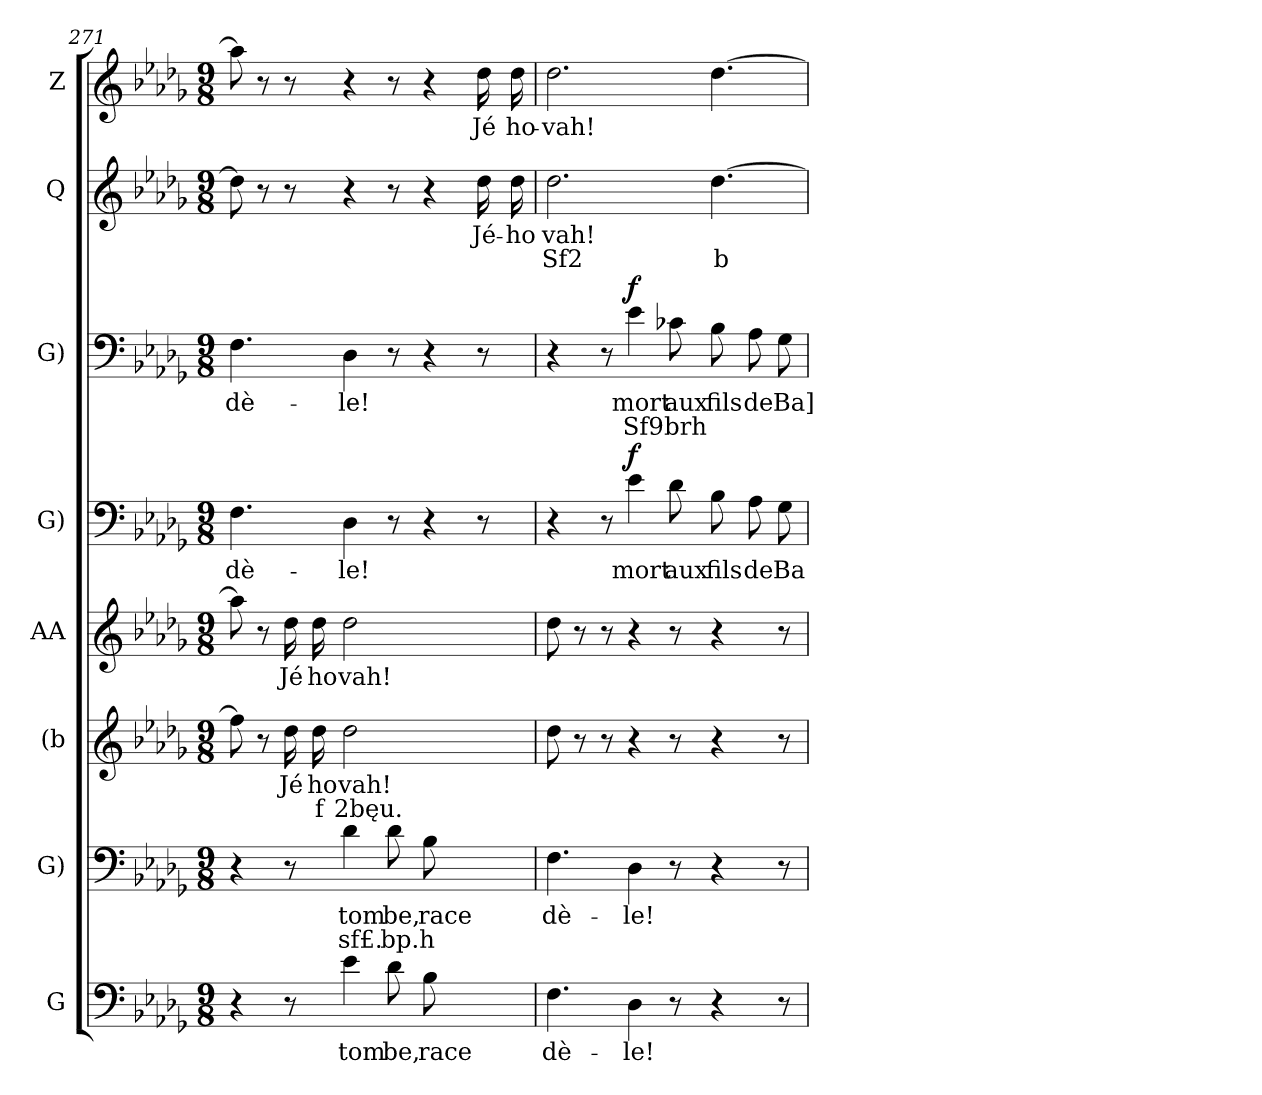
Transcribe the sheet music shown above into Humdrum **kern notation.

**kern	**text	**kern	**text	**text	**kern	**text	**text	**kern	**text	**kern	**text	**dynam	**kern	**text	**text	**dynam	**kern	**text	**text	**kern	**text
*part8	*part8	*part7	*part7	*part7	*part6	*part6	*part6	*part5	*part5	*part4	*part4	*part4	*part3	*part3	*part3	*part3	*part2	*part2	*part2	*part1	*part1
*staff8	*staff8	*staff7	*staff7	*staff7	*staff6	*staff6	*staff6	*staff5	*staff5	*staff4	*staff4	*staff4	*staff3	*staff3	*staff3	*staff3	*staff2	*staff2	*staff2	*staff1	*staff1
*I"G	*	*I"G)	*	*	*I"(b	*	*	*I"AA	*	*I"G)	*	*	*I"G)	*	*	*	*I"Q	*	*	*I"Z	*
*clefF4	*	*clefF4	*	*	*clefG2	*	*	*clefG2	*	*clefF4	*	*	*clefF4	*	*	*	*clefG2	*	*	*clefG2	*
*k[b-e-a-d-g-]	*	*k[b-e-a-d-g-]	*	*	*k[b-e-a-d-g-]	*	*	*k[b-e-a-d-g-]	*	*k[b-e-a-d-g-]	*	*	*k[b-e-a-d-g-]	*	*	*	*k[b-e-a-d-g-]	*	*	*k[b-e-a-d-g-]	*
*M9/8	*	*M9/8	*	*	*M9/8	*	*	*M9/8	*	*M9/8	*	*	*M9/8	*	*	*	*M9/8	*	*	*M9/8	*
=271	=271	=271	=271	=271	=271	=271	=271	=271	=271	=271	=271	=271	=271	=271	=271	=271	=271	=271	=271	=271	=271
4r	.	4r	.	.	8ffi\]	.	.	8aa-i\]	.	4.Fi\	dè-	.	4.Fi\	dè-	.	.	8dd-i\]	.	.	8aa-i\]	.
.	.	.	.	.	8r	.	.	8r	.	.	.	.	.	.	.	.	8r	.	.	8r	.
8r	.	8r	.	.	16dd-i\	Jé	.	16dd-i\	Jé	.	.	.	.	.	.	.	8r	.	.	8r	.
.	.	.	.	.	16dd-i\	ho	f	16dd-i\	ho	.	.	.	.	.	.	.	.	.	.	.	.
4e-i\	tom	4d-i\	tom	sf£.	2dd-i\	vah!	2bęu.	2dd-i\	vah!	4D-i\	le!	.	4D-i\	le!	.	.	4r	.	.	4r	.
8d-i\	be,	8d-i\	be,	bр.h	.	.	.	.	.	8r	.	.	8r	.	.	.	8r	.	.	8r	.
8B-i\	race	8B-i\	race	.	.	.	.	.	.	4r	.	.	4r	.	.	.	4r	.	.	4r	.
4ryy	.	4ryy	.	.	4ryy	.	.	4ryy	.	.	.	.	.	.	.	.	.	.	.	.	.
.	.	.	.	.	.	.	.	.	.	8r	.	.	8r	.	.	.	16dd-i\	Jé-	.	16dd-i\	Jé
.	.	.	.	.	.	.	.	.	.	.	.	.	.	.	.	.	16dd-i\	ho	.	16dd-i\	ho-
!!LO:PB:g=z
=272	=272	=272	=272	=272	=272	=272	=272	=272	=272	=272	=272	=272	=272	=272	=272	=272	=272	=272	=272	=272	=272
4.Fi\	dè-	4.Fi\	dè-	.	8dd-i\	.	.	8dd-i\	.	4r	.	.	4r	.	.	.	2.dd-i\	vah!	Sf2	2.dd-i\	vah!
.	.	.	.	.	8r	.	.	8r	.	.	.	.	.	.	.	.	.	.	.	.	.
.	.	.	.	.	8r	.	.	8r	.	8r	.	.	8r	.	.	.	.	.	.	.	.
!	!	!	!	!	!	!	!	!	!	!	!	!LO:DY:a	!	!	!	!LO:DY:a	!	!	!	!	!
4D-i\	le!	4D-i\	le!	.	4r	.	.	4r	.	4e-i\	mort	f	4e-i\	mort	Sf9	f	.	.	.	.	.
8r	.	8r	.	.	8r	.	.	8r	.	8d-i\	aux	.	8c-Xi\	aux	brh	.	.	.	.	.	.
4r	.	4r	.	.	4r	.	.	4r	.	8B-i\	fils	.	8B-i\	fils	.	.	[4.dd-i\	.	b	[4.dd-i\	.
.	.	.	.	.	.	.	.	.	.	8A-i\	de	.	8A-i\	de	.	.	.	.	.	.	.
8r	.	8r	.	.	8r	.	.	8r	.	8G-i\	Ba	.	8G-i\	Ba]	.	.	.	.	.	.	.
=	=	=	=	=	=	=	=	=	=	=	=	=	=	=	=	=	=	=	=	=	=
*-	*-	*-	*-	*-	*-	*-	*-	*-	*-	*-	*-	*-	*-	*-	*-	*-	*-	*-	*-	*-	*-
